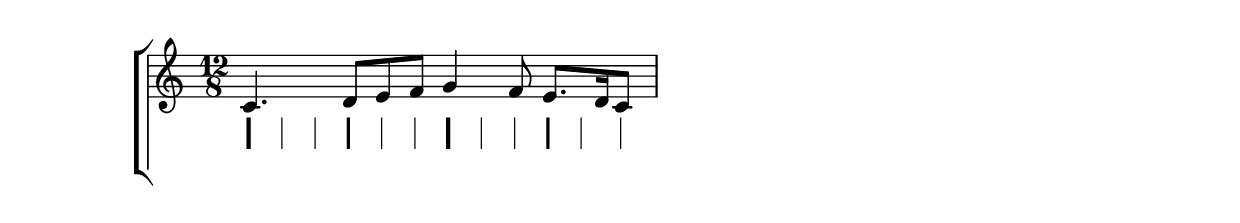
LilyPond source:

%% Do not edit this file; it is auto-generated from LSR http://lsr.dsi.unimi.it
%% This file is in the public domain.
\version "2.11.51"

\header {
  lsrtags = "editorial-annotations"

  texidoc = "
Regular vertical lines can be drawn between staves to show notes
synchronization; however, in case of monophonic music, you may want to
make the second stave invisible, and make the lines shorter like in
this snippet.

"
  doctitle = "Grid lines: emphasizing rhythms and notes synchronization"
} % begin verbatim
%% sets of grid
\layout {
 \context {
   \Staff
   \consists "Grid_point_engraver"
   gridInterval = #(ly:make-moment 1 8)
%% lines length
   \override GridPoint #'Y-extent = #'(6 . 0)
 }
 \context {
   \StaffGroup
   \remove "System_start_delimiter_engraver"
 }
}

\layout {
 ragged-right = ##t
}
\new Score
\with {
 \consists "Grid_line_span_engraver"
%% centers grid lines  horizontally below noteheads
 \override NoteColumn #'X-offset = #-0.5
}

\new ChoirStaff <<
 \new Staff
 {
   \time 12/8
   \stemUp
   \relative {
   c'4. d8 e8 f g4 f8 e8.[ d16 c8] }
 }
 \new Staff
 {
%% making sure the lines will be placed outside the Staff
   \override Score.GridLine #'extra-offset = #'( 0.0 . -4.0 )

%% hides staff and notes so that only the grid lines are visible
   \override NoteHead #'transparent = ##t
   \override NoteHead #'no-ledgers = ##t
   \override Stem #'transparent = ##t
   \override Beam #'transparent = ##t
   \override Staff.BarLine #'transparent = ##t
   \override Staff.StaffSymbol #'line-count = #0
   \override Staff.TimeSignature #'transparent = ##t
   \override Staff.Clef #'transparent = ##t

% you have to put 'dummy' notes here to force regular grid spacing...
 \once  \override Score.GridLine #'thickness = #4.0
 c8   c8   c8
 \once  \override Score.GridLine #'thickness = #3.0
 c8   c8   c8
 \once  \override Score.GridLine #'thickness = #4.0
 c8   c8   c8
 \once  \override Score.GridLine #'thickness = #3.0
 c8   c8   c8
 }
>>
